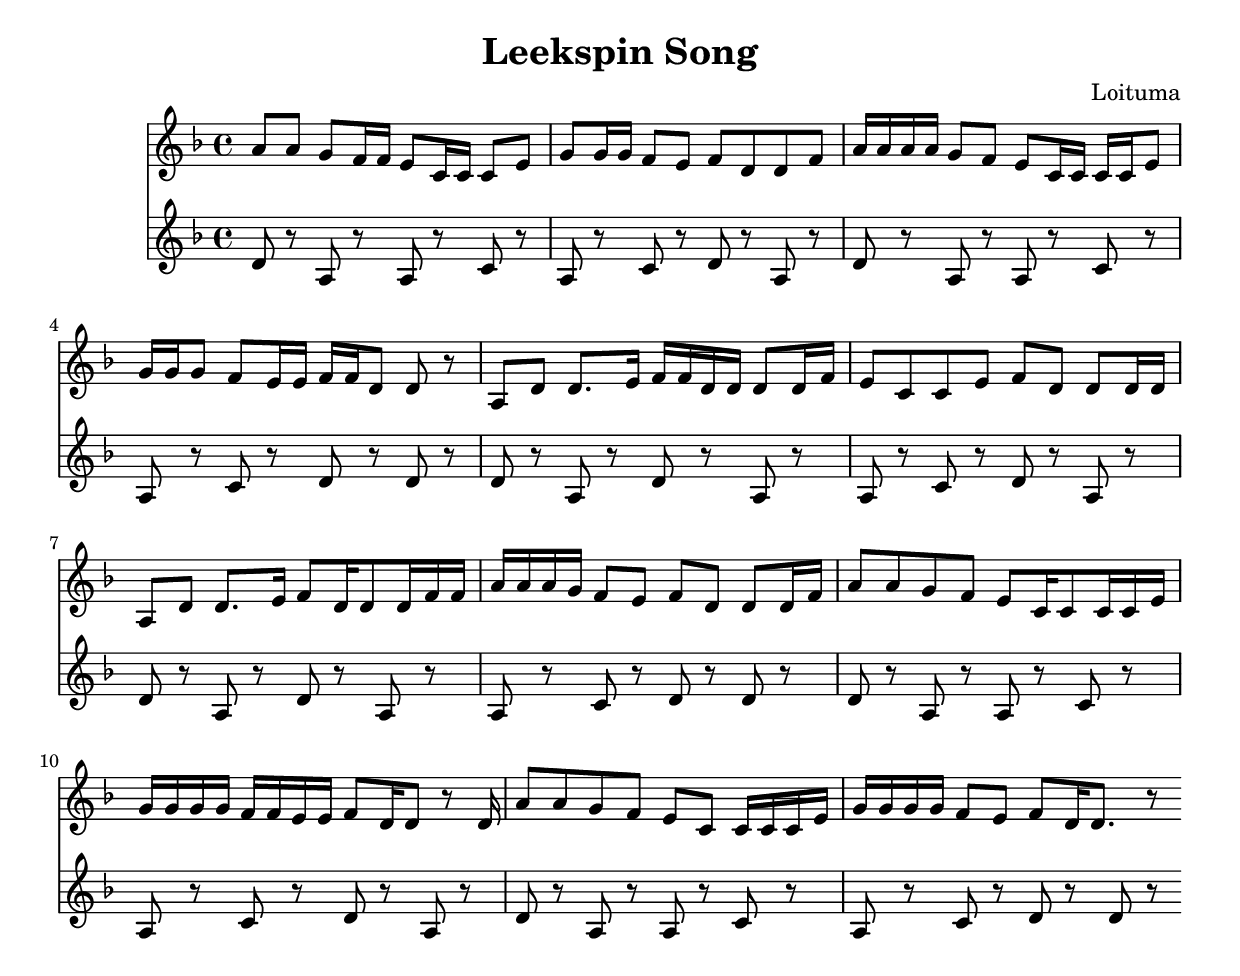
\include "deutsch.ly"
\version "2.8.1"
\header {
  title = "Leekspin Song"
  composer = "Loituma"
}

dal = \relative c'' {
  \set Staff.midiInstrument = "electric piano 1"
  \key d \minor
  a8 a g f16 f e8 c16 c c8 e
  g g16 g f8 e f d d f
  a16 a a a g8 f e8 c16 c c c e8
  g16 g g8 f e16 e f f d8 d r

  a8 d d8. e16 f f d d d8 d16 f
  e8 c c e f d d d16 d
  a8 d d8. e16 f8 d16 d8 d16 f16 f 
  a a a g f8 e f d d d16 f

  a8 a g f e c16 c8 c16 c e
  g g g g f f e e f8 d16 d8 r d16
  a'8 a g f e c c16 c c e
  g g g g f8 e f d16 d8. r8 \bar ":|"
}

kiseret = \relative c' {
  \set Staff.midiInstrument = "electric piano 2"
  \key d \minor
  d8 r a r a r c r
  a r c r d r a r
  d r a r a r c r
  a r c r d r d r
  d r a r d r a r
  a r c r d r a r
  d r a r d r a r
  a r c r d r d r  
  d r a r a r c r
  a r c r d r a r
  d r a r a r c r
  a r c r d r d r \bar ":|"
}

\score {
  <<
    \context Staff = DalStaff \dal
    \context Staff = KiseretStaff \kiseret
  >>
  \layout { }
  \midi { \tempo 4 = 90 }
}
